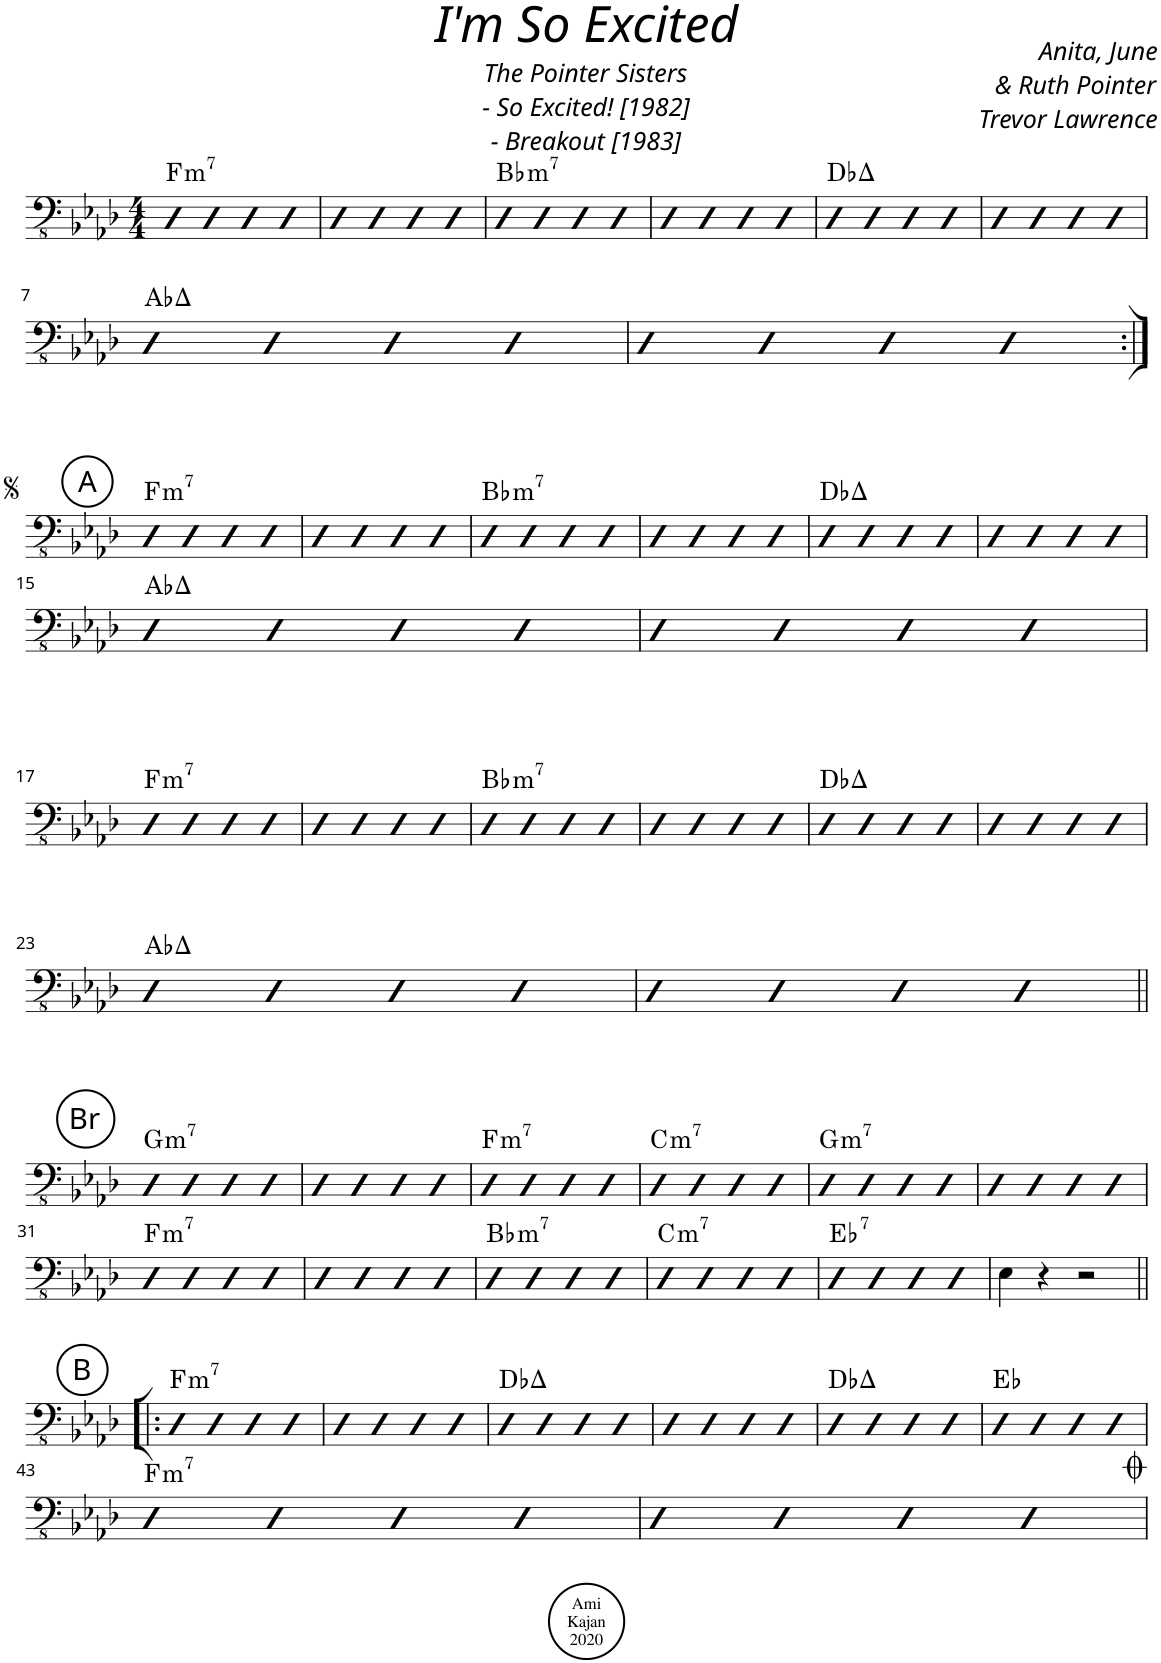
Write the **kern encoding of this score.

**kern	**harte
*part1	*part1
*staff1	*
*I"Acoustic Bass	*
*I'Bass	*
*clefFv4	*
*k[b-e-a-d-]	*
*M4/4	*
=1	=1
!	!LO:H:kt=m7
4CC	F:min7
4CC	.
4CC	.
4CC	.
=2	=2
4CC	.
4CC	.
4CC	.
4CC	.
=3	=3
!	!LO:H:kt=m7
4CC	Bb:min7
4CC	.
4CC	.
4CC	.
=4	=4
4CC	.
4CC	.
4CC	.
4CC	.
=5	=5
4CC	Db:maj
4CC	.
4CC	.
4CC	.
=6	=6
4CC	.
4CC	.
4CC	.
4CC	.
!!LO:LB:g=z
=7	=7
4CC	Ab:maj
4CC	.
4CC	.
4CC	.
=8	=8
4CC	.
4CC	.
4CC	.
4CC	.
!!LO:LB:g=z
!!LO:REH:place=s1:a:cj:enc=circle:fs=14:t=A
=9:|!	=9:|!
!	!LO:H:kt=m7
4CC	F:min7
4CC	.
4CC	.
4CC	.
=10	=10
4CC	.
4CC	.
4CC	.
4CC	.
=11	=11
!	!LO:H:kt=m7
4CC	Bb:min7
4CC	.
4CC	.
4CC	.
=12	=12
4CC	.
4CC	.
4CC	.
4CC	.
=13	=13
4CC	Db:maj
4CC	.
4CC	.
4CC	.
=14	=14
4CC	.
4CC	.
4CC	.
4CC	.
!!LO:LB:g=z
=15	=15
4CC	Ab:maj
4CC	.
4CC	.
4CC	.
=16	=16
4CC	.
4CC	.
4CC	.
4CC	.
!!LO:LB:g=z
=17	=17
!	!LO:H:kt=m7
4CC	F:min7
4CC	.
4CC	.
4CC	.
=18	=18
4CC	.
4CC	.
4CC	.
4CC	.
=19	=19
!	!LO:H:kt=m7
4CC	Bb:min7
4CC	.
4CC	.
4CC	.
=20	=20
4CC	.
4CC	.
4CC	.
4CC	.
=21	=21
4CC	Db:maj
4CC	.
4CC	.
4CC	.
=22	=22
4CC	.
4CC	.
4CC	.
4CC	.
!!LO:LB:g=z
=23	=23
4CC	Ab:maj
4CC	.
4CC	.
4CC	.
=24	=24
4CC	.
4CC	.
4CC	.
4CC	.
!!LO:LB:g=z
!!LO:REH:place=s1:a:cj:enc=circle:fs=14:t=Br
=25||	=25||
!	!LO:H:kt=m7
4CC	G:min7
4CC	.
4CC	.
4CC	.
=26	=26
4CC	.
4CC	.
4CC	.
4CC	.
=27	=27
!	!LO:H:kt=m7
4CC	F:min7
4CC	.
4CC	.
4CC	.
=28	=28
!	!LO:H:kt=m7
4CC	C:min7
4CC	.
4CC	.
4CC	.
=29	=29
!	!LO:H:kt=m7
4CC	G:min7
4CC	.
4CC	.
4CC	.
=30	=30
4CC	.
4CC	.
4CC	.
4CC	.
!!LO:LB:g=z
=31	=31
!	!LO:H:kt=m7
4CC	F:min7
4CC	.
4CC	.
4CC	.
=32	=32
4CC	.
4CC	.
4CC	.
4CC	.
=33	=33
!	!LO:H:kt=m7
4CC	Bb:min7
4CC	.
4CC	.
4CC	.
=34	=34
!	!LO:H:kt=m7
4CC	C:min7
4CC	.
4CC	.
4CC	.
=35	=35
!	!LO:H:kt=7
4CC	Eb:7
4CC	.
4CC	.
4CC	.
=36	=36
4EE-\	.
4r	.
2r	.
!!LO:LB:g=z
!!LO:REH:place=s1:a:cj:enc=circle:fs=14:t=B
=37!|:	=37!|:
!	!LO:H:kt=m7
4CC	F:min7
4CC	.
4CC	.
4CC	.
=38	=38
4CC	.
4CC	.
4CC	.
4CC	.
=39	=39
4CC	Db:maj
4CC	.
4CC	.
4CC	.
=40	=40
4CC	.
4CC	.
4CC	.
4CC	.
=41	=41
4CC	Db:maj
4CC	.
4CC	.
4CC	.
=42	=42
4CC	Eb:maj
4CC	.
4CC	.
4CC	.
!!LO:LB:g=z
=43	=43
!	!LO:H:kt=m7
4CC	F:min7
4CC	.
4CC	.
4CC	.
=44	=44
4CC	.
4CC	.
4CC	.
4CC	.
!LO:TX:a:t=<i/><font size="26"/><font face="ScoreText"/>	!
=	=
*-	*-
